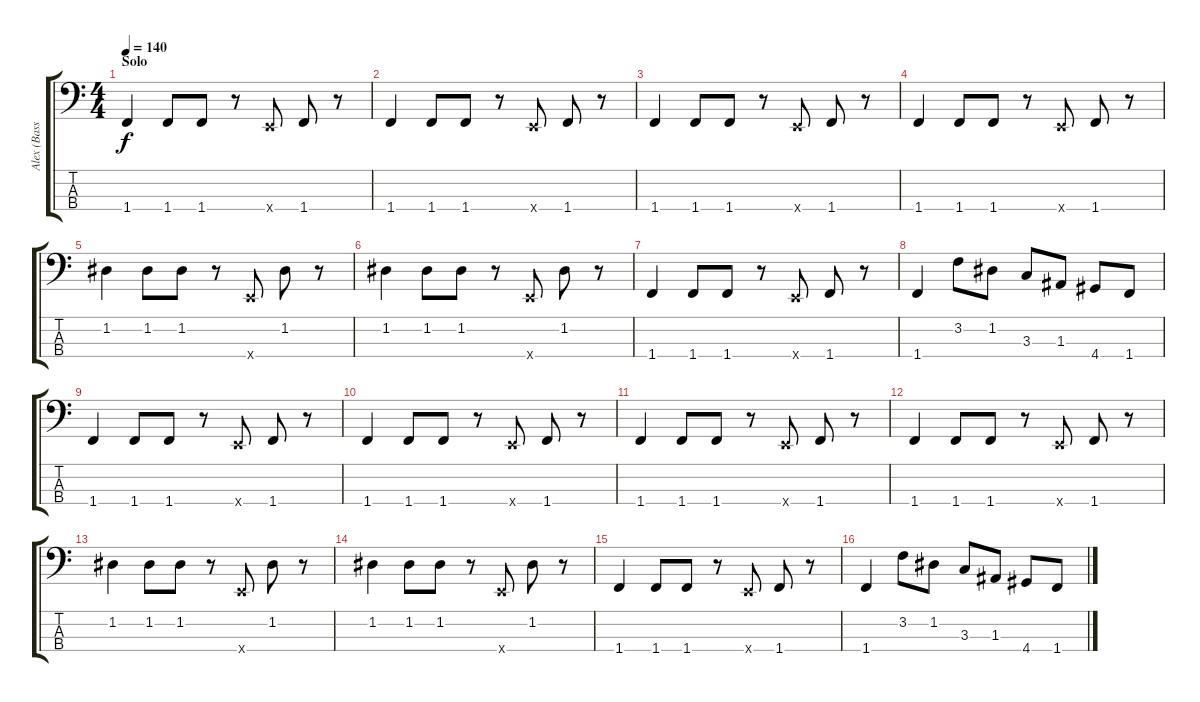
\track ("Alex (Bass)" "Alex (Bass") {instrument electricbassfinger}
\staff {score tabs}
\tuning (G2 D2 A1 E1) {hide}
\ts (4 4)
\section ("" "Solo")
\tempo 140
\clef f4
\ks c
1.4.4{dy f} 1.4.8 1.4.8 r.8 0.4{x}.8 1.4.8 r.8 |
1.4.4 1.4.8 1.4.8 r.8 0.4{x}.8 1.4.8 r.8 |
1.4.4 1.4.8 1.4.8 r.8 0.4{x}.8 1.4.8 r.8 |
1.4.4 1.4.8 1.4.8 r.8 0.4{x}.8 1.4.8 r.8 |
1.2.4 1.2.8 1.2.8 r.8 0.4{x}.8 1.2.8 r.8 |
1.2.4 1.2.8 1.2.8 r.8 0.4{x}.8 1.2.8 r.8 |
1.4.4 1.4.8 1.4.8 r.8 0.4{x}.8 1.4.8 r.8 |
1.4.4 3.2.8 1.2.8 3.3.8 1.3.8 4.4.8 1.4.8 |
1.4.4 1.4.8 1.4.8 r.8 0.4{x}.8 1.4.8 r.8 |
1.4.4 1.4.8 1.4.8 r.8 0.4{x}.8 1.4.8 r.8 |
1.4.4 1.4.8 1.4.8 r.8 0.4{x}.8 1.4.8 r.8 |
1.4.4 1.4.8 1.4.8 r.8 0.4{x}.8 1.4.8 r.8 |
1.2.4 1.2.8 1.2.8 r.8 0.4{x}.8 1.2.8 r.8 |
1.2.4 1.2.8 1.2.8 r.8 0.4{x}.8 1.2.8 r.8 |
1.4.4 1.4.8 1.4.8 r.8 0.4{x}.8 1.4.8 r.8 |
1.4.4 3.2.8 1.2.8 3.3.8 1.3.8 4.4.8 1.4.8
